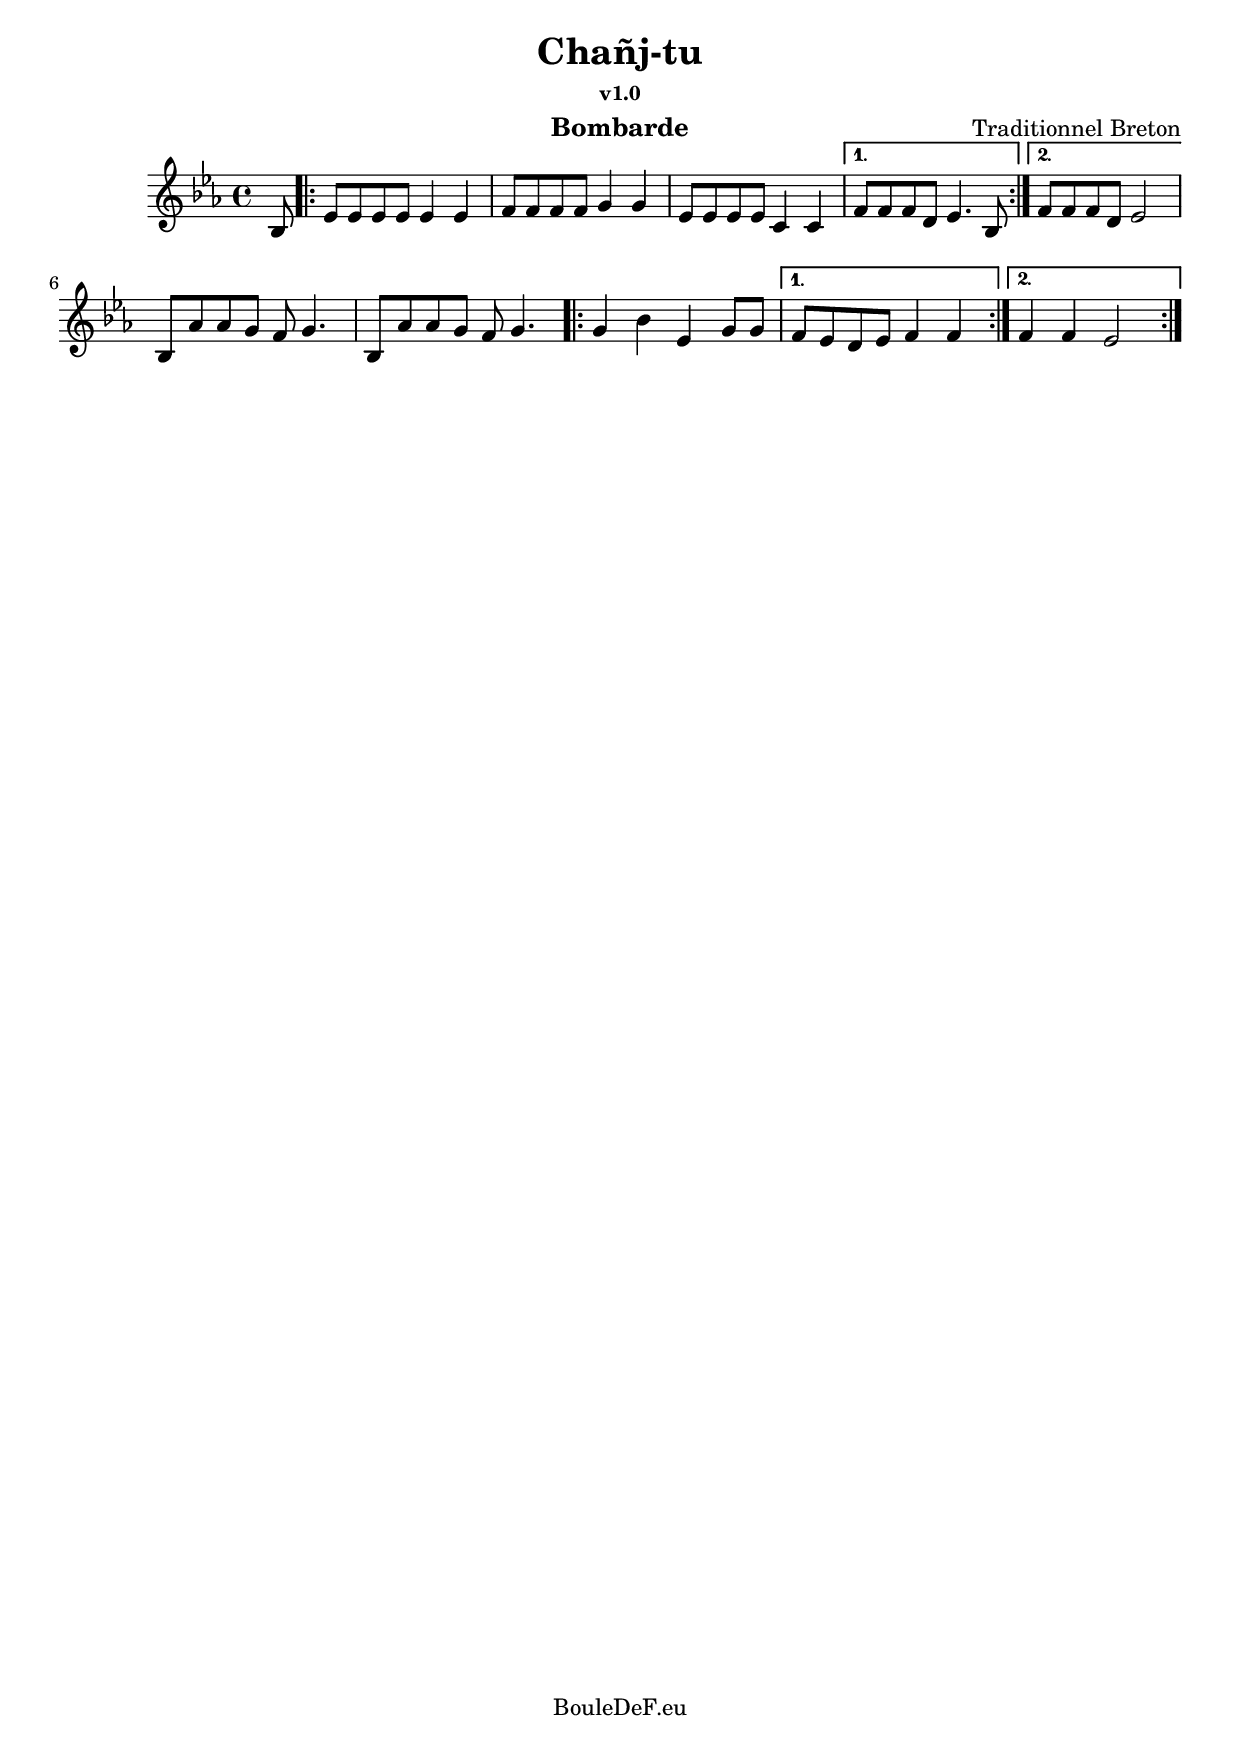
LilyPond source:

\version "2.14.2"
\include "italiano.ly"

\header {
	title = "Chañj-tu"
	subsubtitle = "v1.0"
	composer = "Traditionnel Breton"
	instrument = "Bombarde"
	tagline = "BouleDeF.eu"
}

\score {
	\new Staff \relative sib {
		\clef treble
		\key mib \major
		\time 4/4

		\partial 8 sib8
		\repeat volta 2 {
			mib mib mib mib mib4 mib
			| fa8 fa fa fa sol4 sol
			| mib8 mib mib mib do4 do
		}
		\alternative {
			{| fa8 fa fa re mib4. sib8}
			{| fa'8 fa fa re mib2}
		}
		\break
		| sib8 lab' lab sol fa8 sol4.
		| sib,8 lab' lab sol fa8 sol4.
		\repeat volta 2 {
			\repeat volta 2 {
				| sol4 sib mib, sol8 sol
			}
			\alternative {
				{| fa mib re mib fa4 fa}
				{| fa4 fa mib2}
			}
		}
	}
}